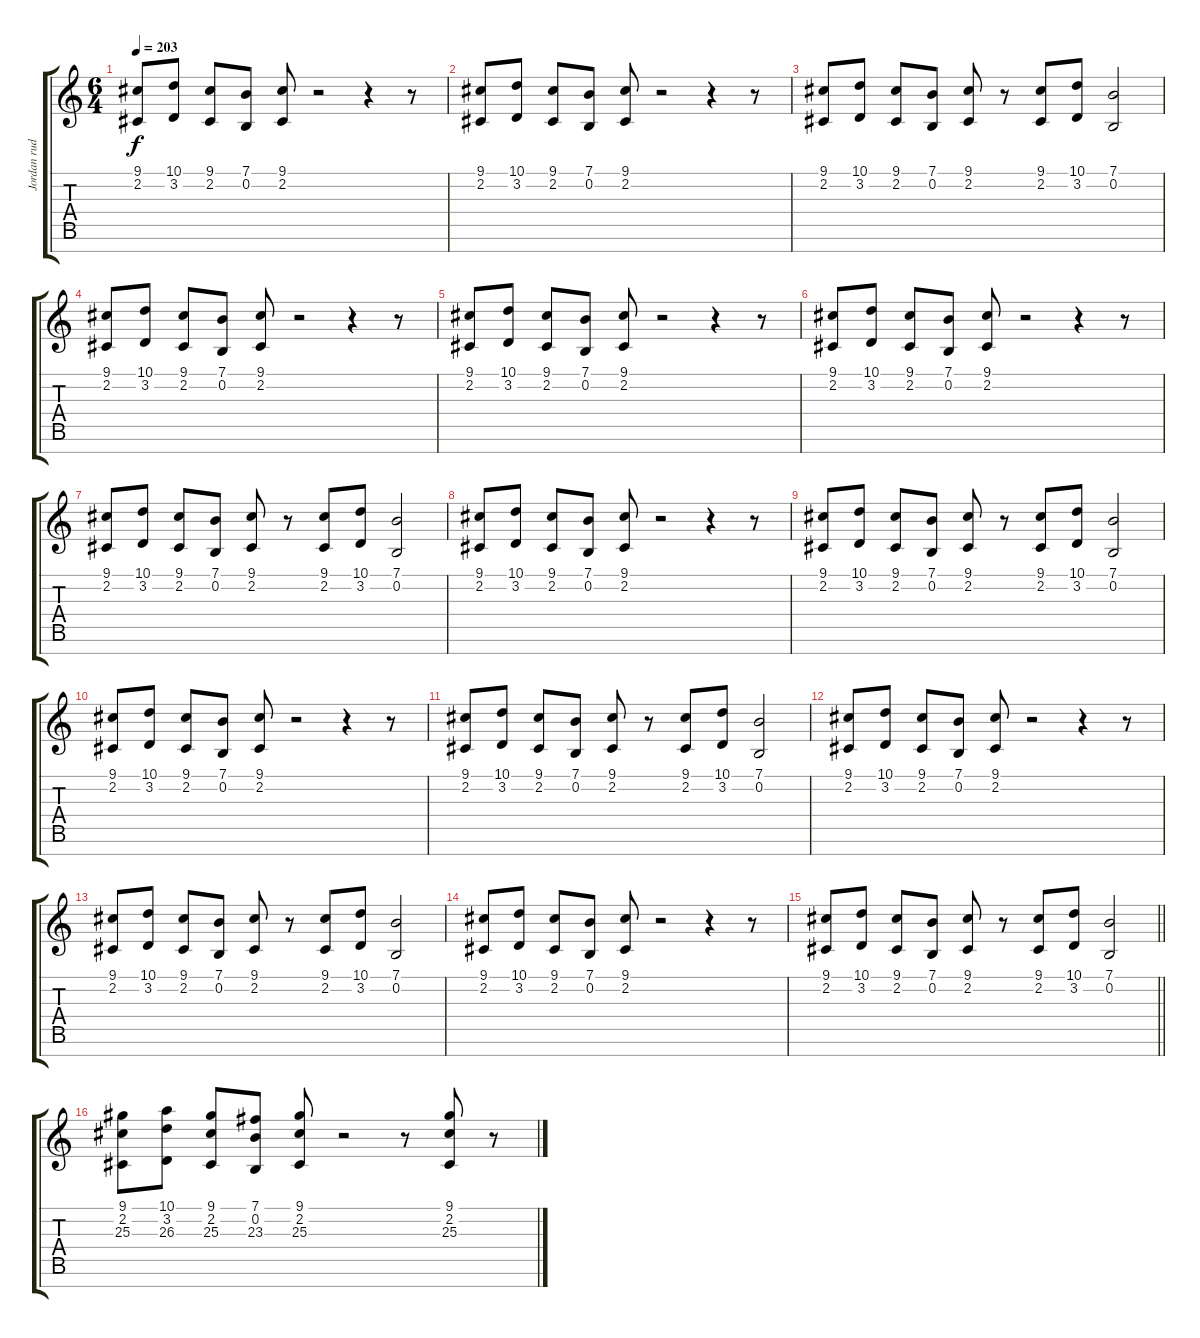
\track ("Jordan rudess" "Jordan rud") {instrument synthstrings1}
\staff {score tabs}
\tuning (E4 B3 G3 D3 A2 E2 B1) {hide}
\ts (6 4)
\tempo 203
\clef g2
\ks c
(9.1 2.2).8{dy f} (10.1 3.2).8 (9.1 2.2).8 (7.1 0.2).8 (9.1 2.2).8 r.2 r.4 r.8 |
(9.1 2.2).8 (10.1 3.2).8 (9.1 2.2).8 (7.1 0.2).8 (9.1 2.2).8 r.2 r.4 r.8 |
(9.1 2.2).8 (10.1 3.2).8 (9.1 2.2).8 (7.1 0.2).8 (9.1 2.2).8 r.8 (9.1 2.2).8 (10.1 3.2).8 (7.1 0.2).2 |
(9.1 2.2).8 (10.1 3.2).8 (9.1 2.2).8 (7.1 0.2).8 (9.1 2.2).8 r.2 r.4 r.8 |
(9.1 2.2).8 (10.1 3.2).8 (9.1 2.2).8 (7.1 0.2).8 (9.1 2.2).8 r.2 r.4 r.8 |
(9.1 2.2).8 (10.1 3.2).8 (9.1 2.2).8 (7.1 0.2).8 (9.1 2.2).8 r.2 r.4 r.8 |
(9.1 2.2).8 (10.1 3.2).8 (9.1 2.2).8 (7.1 0.2).8 (9.1 2.2).8 r.8 (9.1 2.2).8 (10.1 3.2).8 (7.1 0.2).2 |
(9.1 2.2).8 (10.1 3.2).8 (9.1 2.2).8 (7.1 0.2).8 (9.1 2.2).8 r.2 r.4 r.8 |
(9.1 2.2).8 (10.1 3.2).8 (9.1 2.2).8 (7.1 0.2).8 (9.1 2.2).8 r.8 (9.1 2.2).8 (10.1 3.2).8 (7.1 0.2).2 |
(9.1 2.2).8 (10.1 3.2).8 (9.1 2.2).8 (7.1 0.2).8 (9.1 2.2).8 r.2 r.4 r.8 |
(9.1 2.2).8 (10.1 3.2).8 (9.1 2.2).8 (7.1 0.2).8 (9.1 2.2).8 r.8 (9.1 2.2).8 (10.1 3.2).8 (7.1 0.2).2 |
(9.1 2.2).8 (10.1 3.2).8 (9.1 2.2).8 (7.1 0.2).8 (9.1 2.2).8 r.2 r.4 r.8 |
(9.1 2.2).8 (10.1 3.2).8 (9.1 2.2).8 (7.1 0.2).8 (9.1 2.2).8 r.8 (9.1 2.2).8 (10.1 3.2).8 (7.1 0.2).2 |
(9.1 2.2).8 (10.1 3.2).8 (9.1 2.2).8 (7.1 0.2).8 (9.1 2.2).8 r.2 r.4 r.8 |
\barLineRight lightlight
(9.1 2.2).8 (10.1 3.2).8 (9.1 2.2).8 (7.1 0.2).8 (9.1 2.2).8 r.8 (9.1 2.2).8 (10.1 3.2).8 (7.1 0.2).2 |
(9.1 2.2 25.3).8 (10.1 3.2 26.3).8 (9.1 2.2 25.3).8 (7.1 0.2 23.3).8 (9.1 2.2 25.3).8 r.2 r.8 (9.1 2.2 25.3).8 r.8
